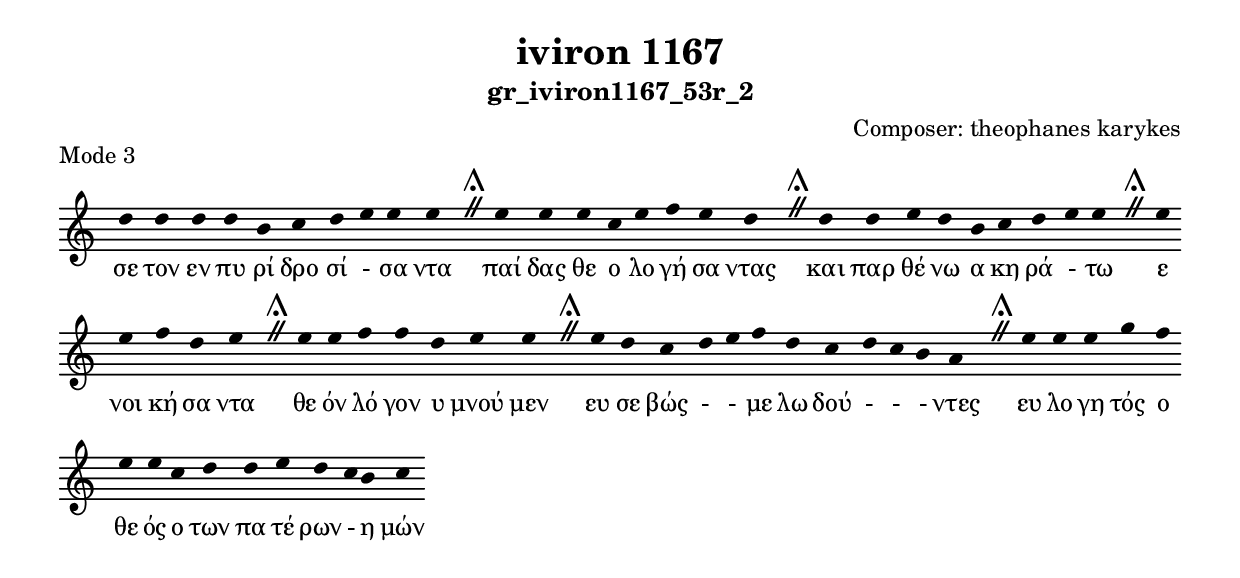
\include "gregorian.ly"

	\header {
 	  title = "iviron 1167"
	  subtitle = "gr_iviron1167_53r_2"
	  composer = "Composer: theophanes karykes"
	  piece = "Mode 3"
	}

	chant = {
	  d''4 d''4 d''4 d''4 b'4 c''4 d''4 e''4 e''4 e''4 \divisioMaior
 e''4 e''4 e''4 c''4 e''4 f''4 e''4 d''4 \divisioMaior
 d''4 d''4 e''4 d''4 b'4 c''4 d''4 e''4 e''4 \divisioMaior
 e''4 e''4 f''4 d''4 e''4 \divisioMaior
 e''4 e''4 f''4 f''4 d''4 e''4 e''4 \divisioMaior
 e''4 d''4 c''4 d''4 e''4 f''4 d''4 c''4 d''4 c''4 b'4 a'4 \divisioMaior
 e''4 e''4 e''4 g''4 f''4 e''4 e''4 c''4 d''4 d''4 e''4 d''4 c''4 b'4 c''4\finalis
	}

	verba = \lyricmode {σε τον εν πυ ρί δρο σί - σα ντα 
παί δας θε ο λο γή σα ντας 
και παρ θέ νω α κη ρά - τω 
ε νοι κή σα ντα 
θε όν λό γον υ μνού μεν 
ευ σε βώς -  - με λω δού -  -  - ντες 
ευ λο γη τός ο θε ός ο των πα τέ ρων - η μών 
	}


	\score {
	  \new Staff <<
	  \new Voice = "melody" \chant
	  \new Lyrics = "one" \lyricsto melody \verba
	  >>
	  \layout {
	    \context {
	      \Staff
	      \remove "Time_signature_engraver"
	      \remove "Bar_engraver"
	    }
	    \context {
	      \Voice
	      \remove "Stem_engraver"
	    }
	  }
	}